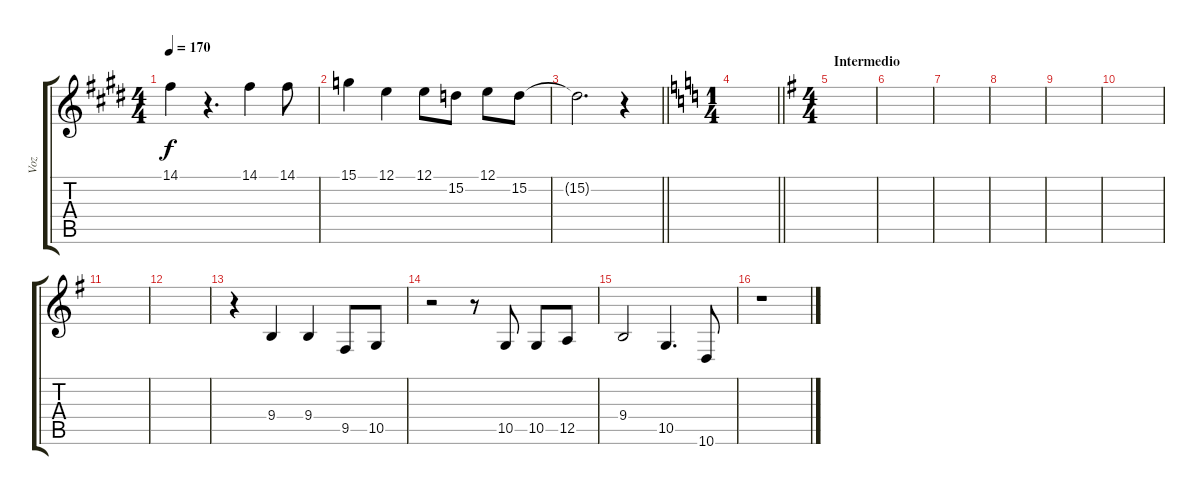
\track ("Voz" "Voz") {instrument flute}
\staff {score tabs}
\tuning (E4 B3 G3 D3 A2 E2) {hide}
\ts (4 4)
\tempo 170
\clef g2
\ks e
14.1{t}.4{dy f} r.4{d} 14.1.4 14.1.8 |
15.1.4 12.1.4 12.1.8 15.2.8 12.1.8 15.2.8 |
\barLineRight lightlight
15.2{t}.2{d} r.4 |
\ts (1 4)
\barLineRight lightlight
\ks c
|
\ts (4 4)
\section ("" "Intermedio")
\ks g
|
|
|
|
|
|
|
|
r.4 9.4.4 9.4.4 9.5.8 10.5.8 |
r.2 r.8 10.5.8 10.5.8 12.5.8 |
9.4.2 10.5.4{d} 10.6.8 |
r.1
